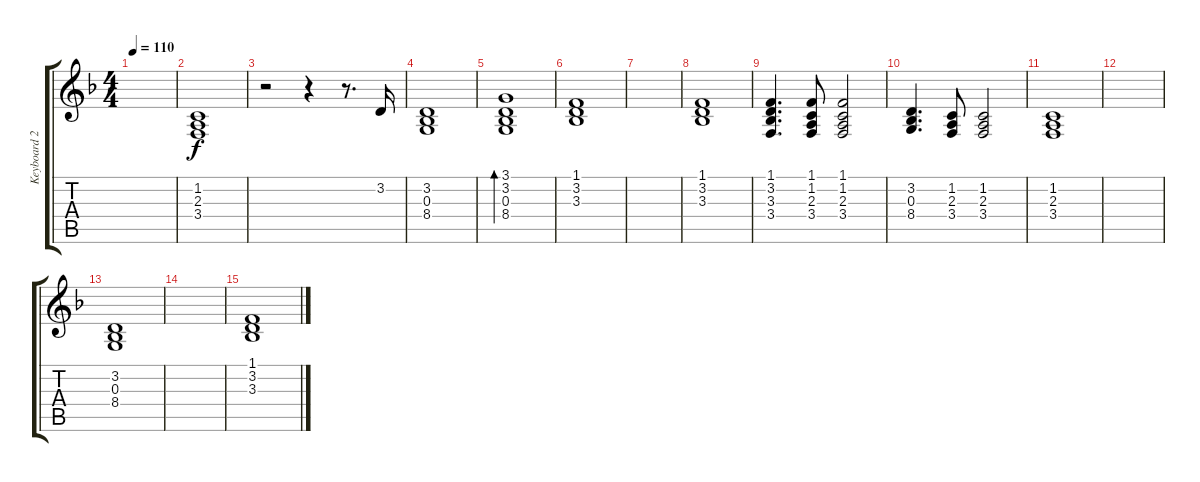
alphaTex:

\track ("Keyboard 2" "Keyboard 2") {instrument harpsichord}
\staff {score tabs}
\tuning (E4 B3 G3 D3 A2 E2) {hide}
\ts (4 4)
\tempo 110
\clef g2
\ks f
|
(1.2 2.3 3.4).1 |
r.2 r.4 r.8{d} 3.2.16 |
(3.2 0.3 8.4).1 |
(3.1 3.2 0.3 8.4).1{bd 60} |
(1.1 3.2 3.3).1 |
|
(1.1 3.2 3.3).1 |
(1.1 3.2 3.3 3.4).4{d} (1.1 1.2 2.3 3.4).8 (1.1 1.2 2.3 3.4).2 |
(3.2 0.3 8.4).4{d} (1.2 2.3 3.4).8 (1.2 2.3 3.4).2 |
(1.2 2.3 3.4).1 |
|
(3.2 0.3 8.4).1 |
|
(1.1 3.2 3.3).1
